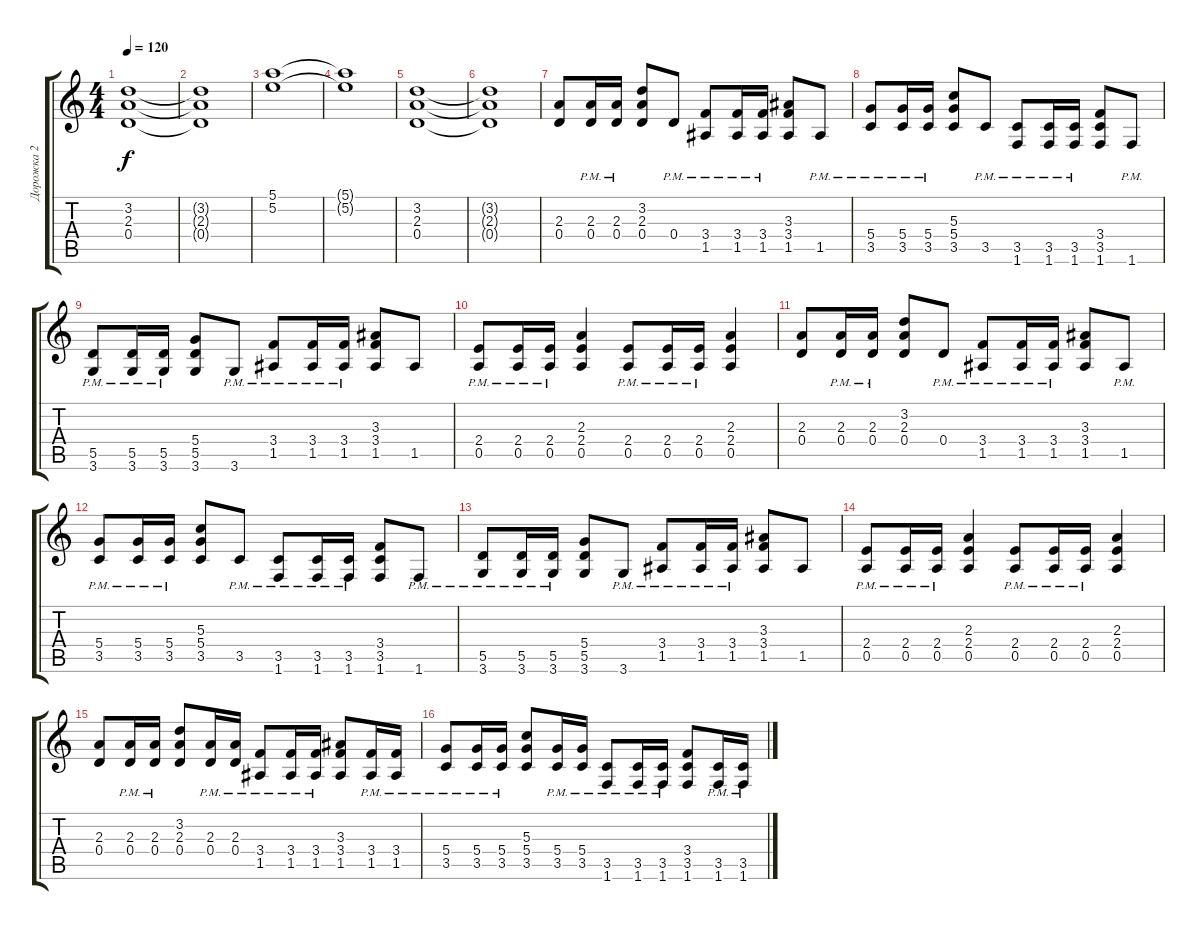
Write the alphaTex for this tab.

\track ("Дорожка 2" "Дорожка 2") {instrument distortionguitar}
\staff {score tabs}
\tuning (E4 B3 G3 D3 A2 E2) {hide}
\ts (4 4)
\tempo 120
\clef g2
\ks c
(3.2 2.3 0.4).1{dy f} |
(3.2{t} 2.3{t} 0.4{t}).1 |
(5.1 5.2).1 |
(5.1{t} 5.2{t}).1 |
(3.2 2.3 0.4).1 |
(3.2{t} 2.3{t} 0.4{t}).1 |
(2.3 0.4).8 (2.3{pm} 0.4{pm}).16 (2.3{pm} 0.4{pm}).16 (3.2 2.3 0.4).8 0.4{pm}.8 (3.4{pm} 1.5{pm}).8 (3.4{pm} 1.5).16 (3.4{pm} 1.5).16 (3.3 3.4 1.5).8 1.5{pm}.8 |
(5.4{pm} 3.5{pm}).8 (5.4{pm} 3.5{pm}).16 (5.4{pm} 3.5{pm}).16 (5.3 5.4 3.5).8 3.5{pm}.8 (3.5{pm} 1.6{pm}).8 (3.5{pm} 1.6{pm}).16 (3.5{pm} 1.6{pm}).16 (3.4 3.5 1.6).8 1.6{pm}.8 |
(5.5{pm} 3.6{pm}).8 (5.5{pm} 3.6{pm}).16 (5.5{pm} 3.6{pm}).16 (5.4 5.5 3.6).8 3.6{pm}.8 (3.4{pm} 1.5{pm}).8 (3.4{pm} 1.5{pm}).16 (3.4{pm} 1.5{pm}).16 (3.3 3.4 1.5).8 1.5.8 |
(2.4{pm} 0.5{pm}).8 (2.4{pm} 0.5{pm}).16 (2.4{pm} 0.5{pm}).16 (2.3 2.4 0.5).4 (2.4{pm} 0.5{pm}).8 (2.4{pm} 0.5{pm}).16 (2.4{pm} 0.5{pm}).16 (2.3 2.4 0.5).4 |
(2.3 0.4).8 (2.3{pm} 0.4{pm}).16 (2.3{pm} 0.4{pm}).16 (3.2 2.3 0.4).8 0.4{pm}.8 (3.4{pm} 1.5{pm}).8 (3.4{pm} 1.5).16 (3.4{pm} 1.5).16 (3.3 3.4 1.5).8 1.5{pm}.8 |
(5.4{pm} 3.5{pm}).8 (5.4{pm} 3.5{pm}).16 (5.4{pm} 3.5{pm}).16 (5.3 5.4 3.5).8 3.5{pm}.8 (3.5{pm} 1.6{pm}).8 (3.5{pm} 1.6{pm}).16 (3.5{pm} 1.6{pm}).16 (3.4 3.5 1.6).8 1.6{pm}.8 |
(5.5{pm} 3.6{pm}).8 (5.5{pm} 3.6{pm}).16 (5.5{pm} 3.6{pm}).16 (5.4 5.5 3.6).8 3.6{pm}.8 (3.4{pm} 1.5{pm}).8 (3.4{pm} 1.5{pm}).16 (3.4{pm} 1.5{pm}).16 (3.3 3.4 1.5).8 1.5.8 |
(2.4{pm} 0.5{pm}).8 (2.4{pm} 0.5{pm}).16 (2.4{pm} 0.5{pm}).16 (2.3 2.4 0.5).4 (2.4{pm} 0.5{pm}).8 (2.4{pm} 0.5{pm}).16 (2.4{pm} 0.5{pm}).16 (2.3 2.4 0.5).4 |
(2.3 0.4).8 (2.3{pm} 0.4{pm}).16 (2.3{pm} 0.4{pm}).16 (3.2 2.3 0.4).8 (2.3{pm} 0.4{pm}).16 (2.3{pm} 0.4{pm}).16 (3.4{pm} 1.5{pm}).8 (3.4{pm} 1.5).16 (3.4{pm} 1.5).16 (3.3 3.4 1.5).8 (3.4{pm} 1.5{pm}).16 (3.4{pm} 1.5{pm}).16 |
(5.4{pm} 3.5{pm}).8 (5.4{pm} 3.5{pm}).16 (5.4{pm} 3.5{pm}).16 (5.3 5.4 3.5).8 (5.4{pm} 3.5{pm}).16 (5.4{pm} 3.5{pm}).16 (3.5{pm} 1.6{pm}).8 (3.5{pm} 1.6{pm}).16 (3.5{pm} 1.6{pm}).16 (3.4 3.5 1.6).8 (3.5{pm} 1.6{pm}).16 (3.5{pm} 1.6{pm}).16
